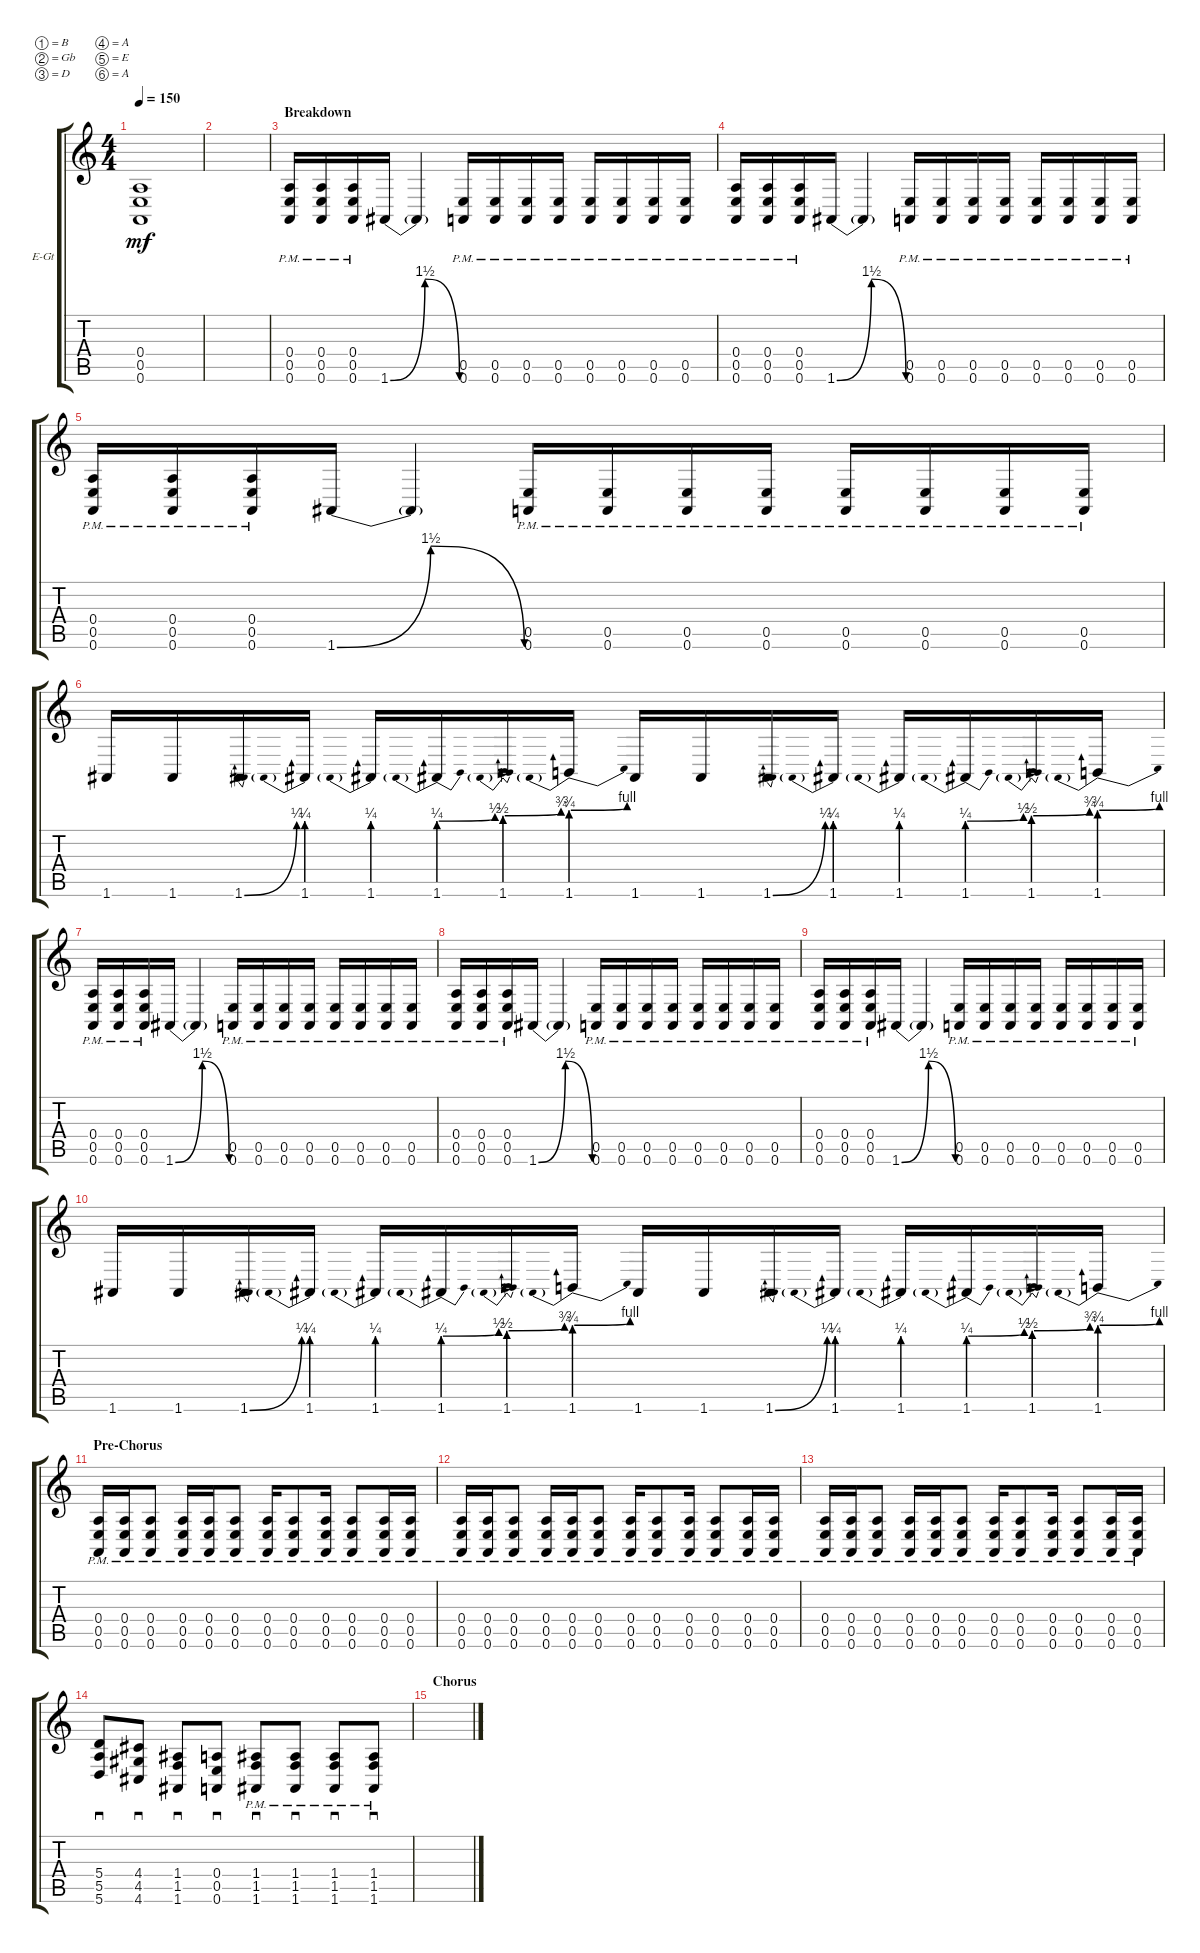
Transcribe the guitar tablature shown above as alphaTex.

\bracketExtendMode groupsimilarinstruments
\firstSystemTrackNameOrientation horizontal
\otherSystemsTrackNameOrientation horizontal
\track ("Rhythm Guitar 1" "E-Gt") {instrument distortionguitar}
\staff {score tabs}
\tuning (B3 Gb3 D3 A2 E2 A1)
\ts (4 4)
\tempo 150
\clef g2
\ks aminor
(0.6{t} 0.5{t} 0.4{t}).1{dy mf} |
|
\section ("" "Breakdown")
(0.6{pm} 0.5{pm} 0.4{pm}).16 (0.6{pm} 0.5{pm} 0.4{pm}).16 (0.6{pm} 0.5{pm} 0.4{pm}).16 1.6{be (bendrelease 0 0 21.599999999999998 6 22.8 6 59.4 0)}.16 1.6{t}.4 (0.6{pm} 0.5{pm}).16 (0.6{pm} 0.5{pm}).16 (0.6{pm} 0.5{pm}).16 (0.6{pm} 0.5{pm}).16 (0.6{pm} 0.5{pm}).16 (0.6{pm} 0.5{pm}).16 (0.6{pm} 0.5{pm}).16 (0.6{pm} 0.5{pm}).16 |
(0.6{pm} 0.5{pm} 0.4{pm}).16 (0.6{pm} 0.5{pm} 0.4{pm}).16 (0.6{pm} 0.5{pm} 0.4{pm}).16 1.6{be (bendrelease 0 0 21.599999999999998 6 22.8 6 59.4 0)}.16 1.6{t}.4 (0.6{pm} 0.5{pm}).16 (0.6{pm} 0.5{pm}).16 (0.6{pm} 0.5{pm}).16 (0.6{pm} 0.5{pm}).16 (0.6{pm} 0.5{pm}).16 (0.6{pm} 0.5{pm}).16 (0.6{pm} 0.5{pm}).16 (0.6{pm} 0.5{pm}).16 |
(0.6{pm} 0.5{pm} 0.4{pm}).16 (0.6{pm} 0.5{pm} 0.4{pm}).16 (0.6{pm} 0.5{pm} 0.4{pm}).16 1.6{be (bendrelease 0 0 21.599999999999998 6 22.8 6 59.4 0)}.16 1.6{t}.4 (0.6{pm} 0.5{pm}).16 (0.6{pm} 0.5{pm}).16 (0.6{pm} 0.5{pm}).16 (0.6{pm} 0.5{pm}).16 (0.6{pm} 0.5{pm}).16 (0.6{pm} 0.5{pm}).16 (0.6{pm} 0.5{pm}).16 (0.6{pm} 0.5{pm}).16 |
1.6.16 1.6.16 1.6{be (bend 0 0 59.4 1)}.16 1.6{be (prebend 0 1 60 1)}.16 1.6{be (prebend 0 1 60 1)}.16 1.6{be (prebendbend 0 1 59.4 2)}.16 1.6{be (prebendbend 0 2 59.4 3)}.16 1.6{be (prebendbend 0 3 59.4 4)}.16 1.6.16 1.6.16 1.6{be (bend 0 0 59.4 1)}.16 1.6{be (prebend 0 1 60 1)}.16 1.6{be (prebend 0 1 60 1)}.16 1.6{be (prebendbend 0 1 59.4 2)}.16 1.6{be (prebendbend 0 2 59.4 3)}.16 1.6{be (prebendbend 0 3 59.4 4)}.16 |
(0.6{pm} 0.5{pm} 0.4{pm}).16 (0.6{pm} 0.5{pm} 0.4{pm}).16 (0.6{pm} 0.5{pm} 0.4{pm}).16 1.6{be (bendrelease 0 0 21.599999999999998 6 22.8 6 59.4 0)}.16 1.6{t}.4 (0.6{pm} 0.5{pm}).16 (0.6{pm} 0.5{pm}).16 (0.6{pm} 0.5{pm}).16 (0.6{pm} 0.5{pm}).16 (0.6{pm} 0.5{pm}).16 (0.6{pm} 0.5{pm}).16 (0.6{pm} 0.5{pm}).16 (0.6{pm} 0.5{pm}).16 |
(0.6{pm} 0.5{pm} 0.4{pm}).16 (0.6{pm} 0.5{pm} 0.4{pm}).16 (0.6{pm} 0.5{pm} 0.4{pm}).16 1.6{be (bendrelease 0 0 21.599999999999998 6 22.8 6 59.4 0)}.16 1.6{t}.4 (0.6{pm} 0.5{pm}).16 (0.6{pm} 0.5{pm}).16 (0.6{pm} 0.5{pm}).16 (0.6{pm} 0.5{pm}).16 (0.6{pm} 0.5{pm}).16 (0.6{pm} 0.5{pm}).16 (0.6{pm} 0.5{pm}).16 (0.6{pm} 0.5{pm}).16 |
(0.6{pm} 0.5{pm} 0.4{pm}).16 (0.6{pm} 0.5{pm} 0.4{pm}).16 (0.6{pm} 0.5{pm} 0.4{pm}).16 1.6{be (bendrelease 0 0 21.599999999999998 6 22.8 6 59.4 0)}.16 1.6{t}.4 (0.6{pm} 0.5{pm}).16 (0.6{pm} 0.5{pm}).16 (0.6{pm} 0.5{pm}).16 (0.6{pm} 0.5{pm}).16 (0.6{pm} 0.5{pm}).16 (0.6{pm} 0.5{pm}).16 (0.6{pm} 0.5{pm}).16 (0.6{pm} 0.5{pm}).16 |
1.6.16 1.6.16 1.6{be (bend 0 0 59.4 1)}.16 1.6{be (prebend 0 1 60 1)}.16 1.6{be (prebend 0 1 60 1)}.16 1.6{be (prebendbend 0 1 59.4 2)}.16 1.6{be (prebendbend 0 2 59.4 3)}.16 1.6{be (prebendbend 0 3 59.4 4)}.16 1.6.16 1.6.16 1.6{be (bend 0 0 59.4 1)}.16 1.6{be (prebend 0 1 60 1)}.16 1.6{be (prebend 0 1 60 1)}.16 1.6{be (prebendbend 0 1 59.4 2)}.16 1.6{be (prebendbend 0 2 59.4 3)}.16 1.6{be (prebendbend 0 3 59.4 4)}.16 |
\section ("" "Pre-Chorus")
(0.6{pm} 0.5{pm} 0.4{pm}).16 (0.6{pm} 0.5{pm} 0.4{pm}).16 (0.6{pm} 0.5{pm} 0.4{pm}).8 (0.6{pm} 0.5{pm} 0.4{pm}).16 (0.6{pm} 0.5{pm} 0.4{pm}).16 (0.6{pm} 0.5{pm} 0.4{pm}).8 (0.6{pm} 0.5{pm} 0.4{pm}).16 (0.6{pm} 0.5{pm} 0.4{pm}).8 (0.6{pm} 0.5{pm} 0.4{pm}).16 (0.6{pm} 0.5{pm} 0.4{pm}).8 (0.6{pm} 0.5{pm} 0.4{pm}).16 (0.6{pm} 0.5{pm} 0.4{pm}).16 |
(0.6{pm} 0.5{pm} 0.4{pm}).16 (0.6{pm} 0.5{pm} 0.4{pm}).16 (0.6{pm} 0.5{pm} 0.4{pm}).8 (0.6{pm} 0.5{pm} 0.4{pm}).16 (0.6{pm} 0.5{pm} 0.4{pm}).16 (0.6{pm} 0.5{pm} 0.4{pm}).8 (0.6{pm} 0.5{pm} 0.4{pm}).16 (0.6{pm} 0.5{pm} 0.4{pm}).8 (0.6{pm} 0.5{pm} 0.4{pm}).16 (0.6{pm} 0.5{pm} 0.4{pm}).8 (0.6{pm} 0.5{pm} 0.4{pm}).16 (0.6{pm} 0.5{pm} 0.4{pm}).16 |
(0.6{pm} 0.5{pm} 0.4{pm}).16 (0.6{pm} 0.5{pm} 0.4{pm}).16 (0.6{pm} 0.5{pm} 0.4{pm}).8 (0.6{pm} 0.5{pm} 0.4{pm}).16 (0.6{pm} 0.5{pm} 0.4{pm}).16 (0.6{pm} 0.5{pm} 0.4{pm}).8 (0.6{pm} 0.5{pm} 0.4{pm}).16 (0.6{pm} 0.5{pm} 0.4{pm}).8 (0.6{pm} 0.5{pm} 0.4{pm}).16 (0.6{pm} 0.5{pm} 0.4{pm}).8 (0.6{pm} 0.5{pm} 0.4{pm}).16 (0.6{pm} 0.5{pm} 0.4{pm}).16 |
(5.6 5.5 5.4).8{sd} (4.6 4.4 4.5).8{sd} (1.6 1.4 1.5).8{sd} (0.6 0.5 0.4).8{sd} (1.6{pm} 1.5{pm} 1.4{pm}).8{sd} (1.6{pm} 1.5{pm} 1.4{pm}).8{sd} (1.6{pm} 1.4{pm} 1.5{pm}).8{sd} (1.6{pm} 1.5{pm} 1.4{pm}).8{sd} |
\section ("" "Chorus")
